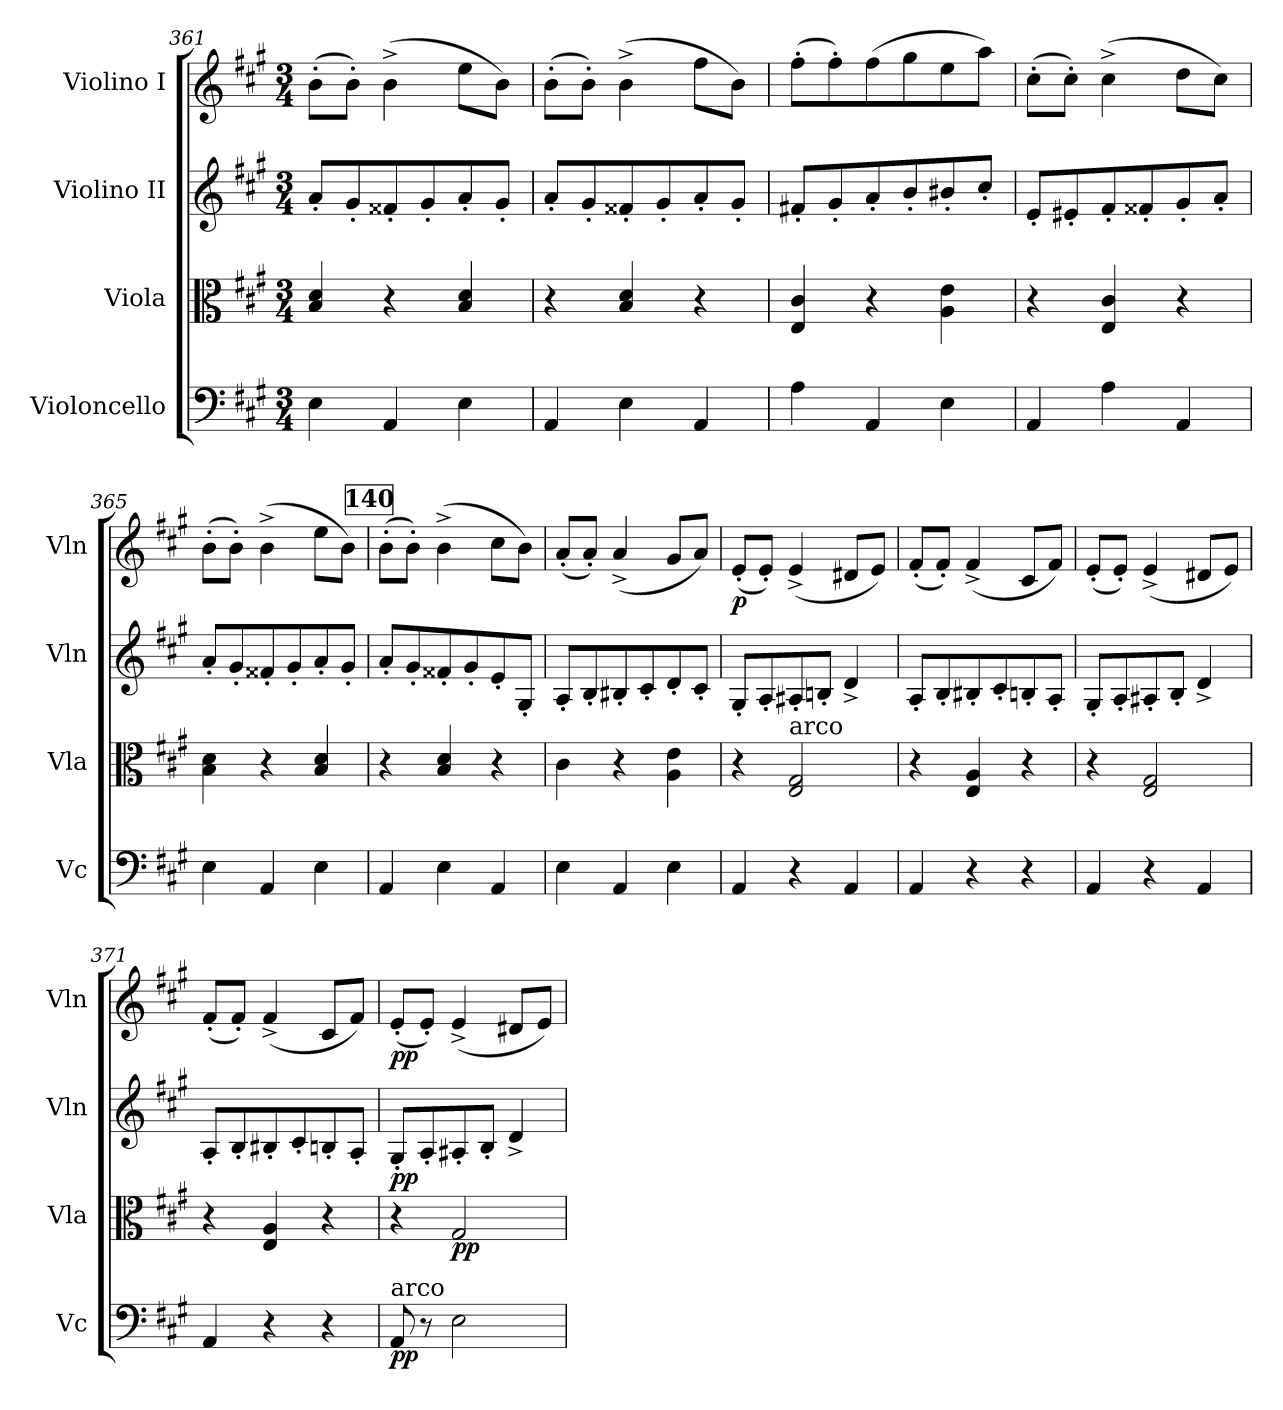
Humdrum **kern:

**kern	**dynam	**kern	**dynam	**kern	**dynam	**kern	**dynam
*part4	*part4	*part3	*part3	*part2	*part2	*part1	*part1
*staff4	*staff4	*staff3	*staff3	*staff2	*staff2	*staff1	*staff1
*I"Violoncello	*	*I"Viola	*	*I"Violino II	*	*I"Violino I	*
*I'Vc	*	*I'Vla	*	*I'Vln	*	*I'Vln	*
*clefF4	*	*clefC3	*	*clefG2	*	*clefG2	*
*k[f#c#g#]	*	*k[f#c#g#]	*	*k[f#c#g#]	*	*k[f#c#g#]	*
*M3/4	*	*M3/4	*	*M3/4	*	*M3/4	*
=361	=361	=361	=361	=361	=361	=361	=361
4E\	.	4B/ 4d/	.	8a'/L	.	(8b'\L	.
.	.	.	.	8g#'/	.	8b'\J)	.
4AA/	.	4r	.	8f##X'/	.	(4b^\	.
.	.	.	.	8g#'/	.	.	.
4E\	.	4B/ 4d/	.	8a'/	.	8ee\L	.
.	.	.	.	8g#'/J	.	8b\J)	.
!!LO:LB:g=z
=362	=362	=362	=362	=362	=362	=362	=362
4AA/	.	4r	.	8a'/L	.	(8b'\L	.
.	.	.	.	8g#'/	.	8b'\J)	.
4E\	.	4B/ 4d/	.	8f##X'/	.	(4b^\	.
.	.	.	.	8g#'/	.	.	.
4AA/	.	4r	.	8a'/	.	8ff#\L	.
.	.	.	.	8g#'/J	.	8b\J)	.
=363	=363	=363	=363	=363	=363	=363	=363
4A\	.	4E/ 4c#/	.	8f#X'/L	.	(8ff#'\L	.
.	.	.	.	8g#'/	.	8ff#'\)	.
4AA/	.	4r	.	8a'/	.	(8ff#\	.
.	.	.	.	8b'/	.	8gg#\	.
4E\	.	4A\ 4e\	.	8b#X'/	.	8ee\	.
.	.	.	.	8cc#'/J	.	8aa\J)	.
=364	=364	=364	=364	=364	=364	=364	=364
4AA/	.	4r	.	8e'/L	.	(8cc#'\L	.
.	.	.	.	8e#X'/	.	8cc#'\J)	.
4A\	.	4E/ 4c#/	.	8f#'/	.	(4cc#^\	.
.	.	.	.	8f##X'/	.	.	.
4AA/	.	4r	.	8g#'/	.	8dd\L	.
.	.	.	.	8a'/J	.	8cc#\J)	.
=365	=365	=365	=365	=365	=365	=365	=365
4E\	.	4B\ 4d\	.	8a'/L	.	(8b'\L	.
.	.	.	.	8g#'/	.	8b'\J)	.
4AA/	.	4r	.	8f##X'/	.	(4b^\	.
.	.	.	.	8g#'/	.	.	.
4E\	.	4B/ 4d/	.	8a'/	.	8ee\L	.
.	.	.	.	8g#'/J	.	8b\J)	.
!!LO:REH:place=s1:a:B:fs=14:t=140
=366	=366	=366	=366	=366	=366	=366	=366
4AA/	.	4r	.	8a'/L	.	(8b'\L	.
.	.	.	.	8g#'/	.	8b'\J)	.
4E\	.	4B/ 4d/	.	8f##X'/	.	(4b^\	.
.	.	.	.	8g#'/	.	.	.
4AA/	.	4r	.	8e'/	.	8cc#\L	.
.	.	.	.	8G#'/J	.	8b\J)	.
=367	=367	=367	=367	=367	=367	=367	=367
4E\	.	4c#\	.	8A'/L	.	(8a'/L	.
.	.	.	.	8B'/	.	8a'/J)	.
4AA/	.	4r	.	8B#X'/	.	(4a^/	.
.	.	.	.	8c#'/	.	.	.
4E\	.	4A\ 4e\	.	8d'/	.	8g#/L	.
.	.	.	.	8c#'/J	.	8a/J)	.
=368	=368	=368	=368	=368	=368	=368	=368
!	!	!	!	!	!	!	!LO:DY:b
4AA/	.	4r	.	8G#'/L	.	(8e'/L	p
.	.	.	.	8A'/	.	8e'/J)	.
!	!	!LO:TX:a:t=arco	!	!	!	!	!
4r	.	2E/ 2G#/	.	8A#X'/	.	(4e^/	.
.	.	.	.	8Bn'/J	.	.	.
4AA/	.	.	.	4d^/	.	8d#X/L	.
.	.	.	.	.	.	8e/J)	.
!!LO:LB:g=z
=369	=369	=369	=369	=369	=369	=369	=369
4AA/	.	4r	.	8A'/L	.	(8f#'/L	.
.	.	.	.	8B'/	.	8f#'/J)	.
4r	.	4E/ 4A/	.	8B#X'/	.	(4f#^/	.
.	.	.	.	8c#'/	.	.	.
4r	.	4r	.	8Bn'/	.	8c#/L	.
.	.	.	.	8A'/J	.	8f#/J)	.
=370	=370	=370	=370	=370	=370	=370	=370
4AA/	.	4r	.	8G#'/L	.	(8e'/L	.
.	.	.	.	8A'/	.	8e'/J)	.
4r	.	2E/ 2G#/	.	8A#X'/	.	(4e^/	.
.	.	.	.	8B'/J	.	.	.
4AA/	.	.	.	4d^/	.	8d#X/L	.
.	.	.	.	.	.	8e/J)	.
=371	=371	=371	=371	=371	=371	=371	=371
4AA/	.	4r	.	8A'/L	.	(8f#'/L	.
.	.	.	.	8B'/	.	8f#'/J)	.
4r	.	4E/ 4A/	.	8B#X'/	.	(4f#^/	.
.	.	.	.	8c#'/	.	.	.
4r	.	4r	.	8Bn'/	.	8c#/L	.
.	.	.	.	8A'/J	.	8f#/J)	.
=372	=372	=372	=372	=372	=372	=372	=372
!LO:TX:a:t=arco	!	!	!	!	!	!	!
!	!LO:DY:b	!	!	!	!LO:DY:b	!	!LO:DY:b
8AA/	pp	4r	.	8G#'/L	pp	(8e'/L	pp
8r	.	.	.	8A'/	.	8e'/J)	.
!	!	!	!LO:DY:b	!	!	!	!
2E\	.	2G#/	pp	8A#X'/	.	(4e^/	.
.	.	.	.	8B'/J	.	.	.
.	.	.	.	4d^/	.	8d#X/L	.
.	.	.	.	.	.	8e/J)	.
=	=	=	=	=	=	=	=
*-	*-	*-	*-	*-	*-	*-	*-
